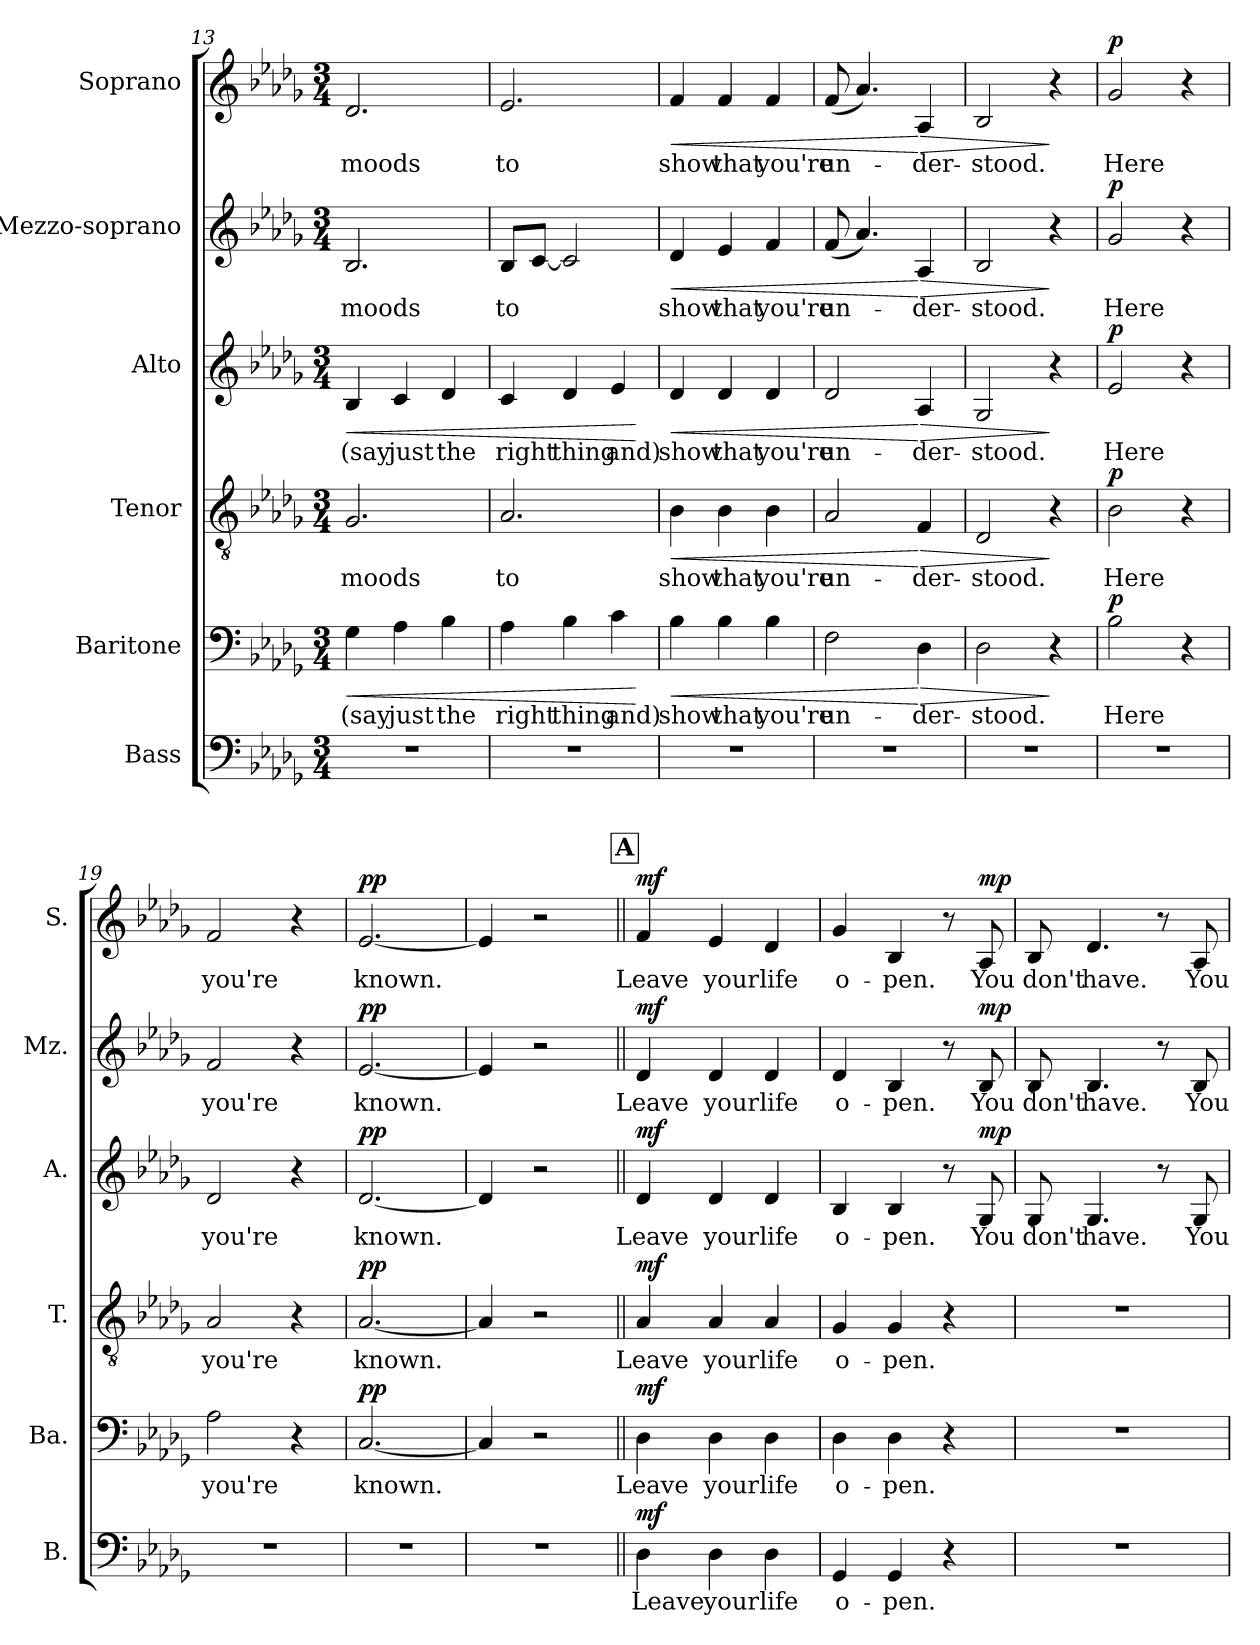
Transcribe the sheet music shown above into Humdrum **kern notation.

**kern	**text	**dynam	**kern	**text	**dynam	**kern	**text	**dynam	**kern	**text	**dynam	**kern	**text	**dynam	**kern	**text	**dynam
*part6	*part6	*part6	*part5	*part5	*part5	*part4	*part4	*part4	*part3	*part3	*part3	*part2	*part2	*part2	*part1	*part1	*part1
*staff6	*staff6	*staff6	*staff5	*staff5	*staff5	*staff4	*staff4	*staff4	*staff3	*staff3	*staff3	*staff2	*staff2	*staff2	*staff1	*staff1	*staff1
*I"Bass	*	*	*I"Baritone	*	*	*I"Tenor	*	*	*I"Alto	*	*	*I"Mezzo-soprano	*	*	*I"Soprano	*	*
*I'B.	*	*	*I'Ba.	*	*	*I'T.	*	*	*I'A.	*	*	*I'Mz.	*	*	*I'S.	*	*
!!LO:PB:g=z
*clefF4	*	*	*clefF4	*	*	*clefGv2	*	*	*clefG2	*	*	*clefG2	*	*	*clefG2	*	*
*k[b-e-a-d-g-]	*	*	*k[b-e-a-d-g-]	*	*	*k[b-e-a-d-g-]	*	*	*k[b-e-a-d-g-]	*	*	*k[b-e-a-d-g-]	*	*	*k[b-e-a-d-g-]	*	*
*M3/4	*	*	*M3/4	*	*	*M3/4	*	*	*M3/4	*	*	*M3/4	*	*	*M3/4	*	*
=13	=13	=13	=13	=13	=13	=13	=13	=13	=13	=13	=13	=13	=13	=13	=13	=13	=13
!	!	!	!	!LO:LY:b	!LO:HP:b	!	!LO:LY:b	!	!	!LO:LY:b	!LO:HP:b	!	!LO:LY:b	!	!	!LO:LY:b	!
2.r	.	.	4G-\	(say	<	2.G-/	moods	.	4B-/	(say	<	2.B-/	moods	.	2.d-/	moods	.
!	!	!	!	!LO:LY:b	!	!	!	!	!	!LO:LY:b	!	!	!	!	!	!	!
.	.	.	4A-\	just	.	.	.	.	4c/	just	.	.	.	.	.	.	.
!	!	!	!	!LO:LY:b	!	!	!	!	!	!LO:LY:b	!	!	!	!	!	!	!
.	.	.	4B-\	the	.	.	.	.	4d-/	the	.	.	.	.	.	.	.
=14	=14	=14	=14	=14	=14	=14	=14	=14	=14	=14	=14	=14	=14	=14	=14	=14	=14
!	!	!	!	!LO:LY:b	!	!	!LO:LY:b	!	!	!LO:LY:b	!	!	!LO:LY:b	!	!	!LO:LY:b	!
2.r	.	.	4A-\	right	.	2.A-/	to	.	4c/	right	.	8B-/L	to	.	2.e-/	to	.
.	.	.	.	.	.	.	.	.	.	.	.	[8c/J	.	.	.	.	.
!	!	!	!	!LO:LY:b	!	!	!	!	!	!LO:LY:b	!	!	!	!	!	!	!
.	.	.	4B-\	thing	.	.	.	.	4d-/	thing	.	2c/]	.	.	.	.	.
!	!	!	!	!LO:LY:b	!	!	!	!	!	!LO:LY:b	!	!	!	!	!	!	!
.	.	.	4c\	and)	.	.	.	.	4e-/	and)	.	.	.	.	.	.	.
.	.	.	.	.	[	.	.	.	.	.	[	.	.	.	.	.	.
=15	=15	=15	=15	=15	=15	=15	=15	=15	=15	=15	=15	=15	=15	=15	=15	=15	=15
!	!	!	!	!LO:LY:b	!LO:HP:b	!	!LO:LY:b	!LO:HP:b	!	!LO:LY:b	!LO:HP:b	!	!LO:LY:b	!LO:HP:b	!	!LO:LY:b	!LO:HP:b
2.r	.	.	4B-\	show	<	4B-\	show	<	4d-/	show	<	4d-/	show	<	4f/	show	<
!	!	!	!	!LO:LY:b	!	!	!LO:LY:b	!	!	!LO:LY:b	!	!	!LO:LY:b	!	!	!LO:LY:b	!
.	.	.	4B-\	that	.	4B-\	that	.	4d-/	that	.	4e-/	that	.	4f/	that	.
!	!	!	!	!LO:LY:b	!	!	!LO:LY:b	!	!	!LO:LY:b	!	!	!LO:LY:b	!	!	!LO:LY:b	!
.	.	.	4B-\	you're	.	4B-\	you're	.	4d-/	you're	.	4f/	you're	.	4f/	you're	.
=16	=16	=16	=16	=16	=16	=16	=16	=16	=16	=16	=16	=16	=16	=16	=16	=16	=16
!	!	!	!	!LO:LY:b	!	!	!LO:LY:b	!	!	!LO:LY:b	!	!	!LO:LY:b	!	!	!LO:LY:b	!
2.r	.	.	2F\	un-	.	2A-/	un-	.	2d-/	un-	.	(8f/	un-	.	(8f/	un-	.
.	.	.	.	.	.	.	.	.	.	.	.	4.a-/)	.	.	4.a-/)	.	.
!	!	!	!	!LO:LY:b	!LO:HP:n=1:b	!	!LO:LY:b	!LO:HP:n=1:b	!	!LO:LY:b	!LO:HP:n=1:b	!	!LO:LY:b	!LO:HP:n=1:b	!	!LO:LY:b	!LO:HP:n=1:b
.	.	.	4D-\	-der-	[ >	4F/	-der-	[ >	4A-/	der-	[ >	4A-/	-der-	[ >	4A-/	-der-	[ >
=17	=17	=17	=17	=17	=17	=17	=17	=17	=17	=17	=17	=17	=17	=17	=17	=17	=17
!	!	!	!	!LO:LY:b	!	!	!LO:LY:b	!	!	!LO:LY:b	!	!	!LO:LY:b	!	!	!LO:LY:b	!
2.r	.	.	2D-\	-stood.	.	2D-/	-stood.	.	2G-/	-stood.	.	2B-/	-stood.	.	2B-/	-stood.	.
.	.	.	4r	.	]	4r	.	]	4r	.	]	4r	.	]	4r	.	]
=18	=18	=18	=18	=18	=18	=18	=18	=18	=18	=18	=18	=18	=18	=18	=18	=18	=18
!	!	!	!	!LO:LY:b	!LO:DY:a	!	!LO:LY:b	!LO:DY:a	!	!LO:LY:b	!LO:DY:a	!	!LO:LY:b	!LO:DY:a	!	!LO:LY:b	!LO:DY:a
2.r	.	.	2B-\	Here	p	2B-\	Here	p	2e-/	Here	p	2g-/	Here	p	2g-/	Here	p
.	.	.	4r	.	.	4r	.	.	4r	.	.	4r	.	.	4r	.	.
=19	=19	=19	=19	=19	=19	=19	=19	=19	=19	=19	=19	=19	=19	=19	=19	=19	=19
!	!	!	!	!LO:LY:b	!	!	!LO:LY:b	!	!	!LO:LY:b	!	!	!LO:LY:b	!	!	!LO:LY:b	!
2.r	.	.	2A-\	you're	.	2A-/	you're	.	2d-/	you're	.	2f/	you're	.	2f/	you're	.
.	.	.	4r	.	.	4r	.	.	4r	.	.	4r	.	.	4r	.	.
=20	=20	=20	=20	=20	=20	=20	=20	=20	=20	=20	=20	=20	=20	=20	=20	=20	=20
!	!	!	!	!LO:LY:b	!LO:DY:a	!	!LO:LY:b	!LO:DY:a	!	!LO:LY:b	!LO:DY:a	!	!LO:LY:b	!LO:DY:a	!	!LO:LY:b	!LO:DY:a
2.r	.	.	[2.C/	known.	pp	[2.A-/	known.	pp	[2.d-/	known.	pp	[2.e-/	known.	pp	[2.e-/	known.	pp
=21	=21	=21	=21	=21	=21	=21	=21	=21	=21	=21	=21	=21	=21	=21	=21	=21	=21
2.r	.	.	4C/]	.	.	4A-/]	.	.	4d-/]	.	.	4e-/]	.	.	4e-/]	.	.
.	.	.	2r	.	.	2r	.	.	2r	.	.	2r	.	.	2r	.	.
!!LO:LB:g=z
!!LO:REH:place=s1:a:B:fs=14:t=A
=22||	=22||	=22||	=22||	=22||	=22||	=22||	=22||	=22||	=22||	=22||	=22||	=22||	=22||	=22||	=22||	=22||	=22||
!	!LO:LY:b	!LO:DY:a	!	!LO:LY:b	!LO:DY:a	!	!LO:LY:b	!LO:DY:a	!	!LO:LY:b	!LO:DY:a	!	!LO:LY:b	!LO:DY:a	!	!LO:LY:b	!LO:DY:a
4D-\	Leave	mf	4D-\	Leave	mf	4A-/	Leave	mf	4d-/	Leave	mf	4d-/	Leave	mf	4f/	Leave	mf
!	!LO:LY:b	!	!	!LO:LY:b	!	!	!LO:LY:b	!	!	!LO:LY:b	!	!	!LO:LY:b	!	!	!LO:LY:b	!
4D-\	your	.	4D-\	your	.	4A-/	your	.	4d-/	your	.	4d-/	your	.	4e-/	your	.
!	!LO:LY:b	!	!	!LO:LY:b	!	!	!LO:LY:b	!	!	!LO:LY:b	!	!	!LO:LY:b	!	!	!LO:LY:b	!
4D-\	life	.	4D-\	life	.	4A-/	life	.	4d-/	life	.	4d-/	life	.	4d-/	life	.
=23	=23	=23	=23	=23	=23	=23	=23	=23	=23	=23	=23	=23	=23	=23	=23	=23	=23
!	!LO:LY:b	!	!	!LO:LY:b	!	!	!LO:LY:b	!	!	!LO:LY:b	!	!	!LO:LY:b	!	!	!LO:LY:b	!
4GG-/	o-	.	4D-\	o-	.	4G-/	o-	.	4B-/	o-	.	4d-/	o-	.	4g-/	o-	.
!	!LO:LY:b	!	!	!LO:LY:b	!	!	!LO:LY:b	!	!	!LO:LY:b	!	!	!LO:LY:b	!	!	!LO:LY:b	!
4GG-/	-pen.	.	4D-\	-pen.	.	4G-/	-pen.	.	4B-/	-pen.	.	4B-/	-pen.	.	4B-/	-pen.	.
4r	.	.	4r	.	.	4r	.	.	8r	.	.	8r	.	.	8r	.	.
!	!	!	!	!	!	!	!	!	!	!LO:LY:b	!LO:DY:a	!	!LO:LY:b	!LO:DY:a	!	!LO:LY:b	!LO:DY:a
.	.	.	.	.	.	.	.	.	8G-/	You	mp	8B-/	You	mp	8A-/	You	mp
=24	=24	=24	=24	=24	=24	=24	=24	=24	=24	=24	=24	=24	=24	=24	=24	=24	=24
!	!	!	!	!	!	!	!	!	!	!LO:LY:b	!	!	!LO:LY:b	!	!	!LO:LY:b	!
2.r	.	.	2.r	.	.	2.r	.	.	8G-/	don't	.	8B-/	don't	.	8B-/	don't	.
!	!	!	!	!	!	!	!	!	!	!LO:LY:b	!	!	!LO:LY:b	!	!	!LO:LY:b	!
.	.	.	.	.	.	.	.	.	4.G-/	have.	.	4.B-/	have.	.	4.d-/	have.	.
.	.	.	.	.	.	.	.	.	8r	.	.	8r	.	.	8r	.	.
!	!	!	!	!	!	!	!	!	!	!LO:LY:b	!	!	!LO:LY:b	!	!	!LO:LY:b	!
.	.	.	.	.	.	.	.	.	8G-/	You	.	8B-/	You	.	8A-/	You	.
=	=	=	=	=	=	=	=	=	=	=	=	=	=	=	=	=	=
*-	*-	*-	*-	*-	*-	*-	*-	*-	*-	*-	*-	*-	*-	*-	*-	*-	*-
